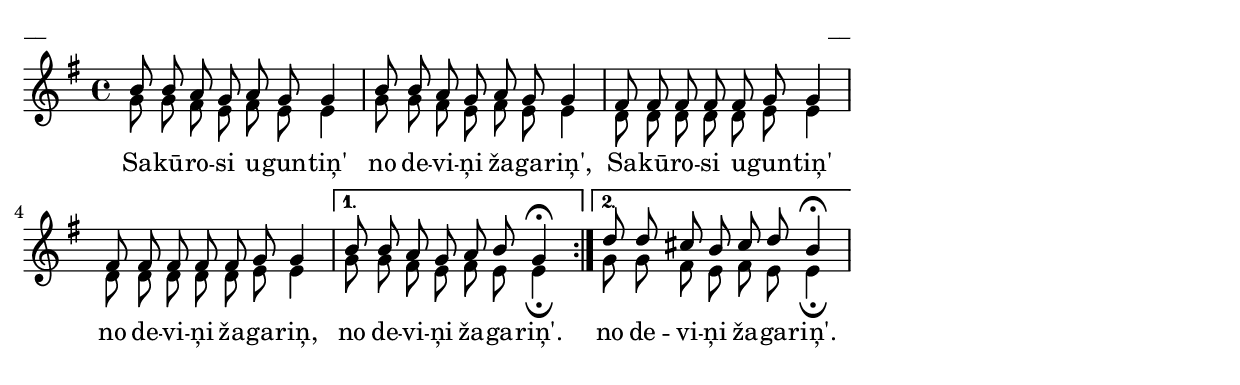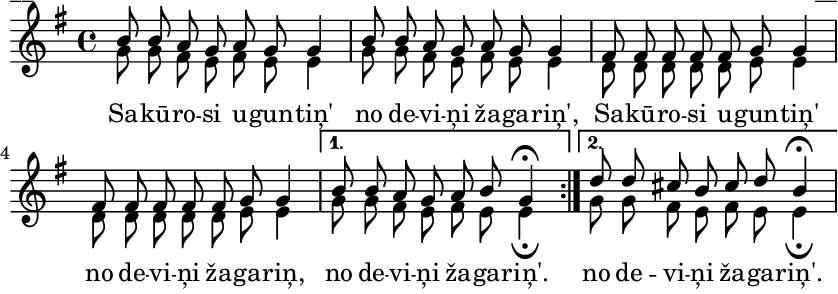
\version "2.13.18"
#(ly:set-option 'crop #t)

%\header {
%    title = "Es sakūru uguntiņu"
%}
\paper {
line-width = 14\cm
left-margin = 0.4\cm
between-system-padding = 0.1\cm
between-system-space = 0.1\cm
}
\layout {
indent = #0
ragged-last = ##f
}


voiceA = \transpose d e { \relative c' {
\clef "treble"
\key d \minor
\time 4/4
\repeat volta 2 {
f8 f e d e d d4 | f8 f e d e d d4 |
c8 c c c c d d4 | c8 c c c c d d4 
}
\alternative {
{f8 f e d e d d4\fermata } 
{f8 f e d e d d4\fermata }
}
} }

voiceB = \transpose d e { \relative c' {
\clef "treble"
\key d \minor
\time 4/4
\repeat volta 2 {
a'8 a g f g f f4 | a8 a g f g f f4 |
e8 e e e e f f4 | e8 e e e e f f4
}
\alternative {
{a8 a g f g a f4\fermata } 
{c'8 c b a b c a4\fermata }
}
} }


lyricA = \lyricmode {
Sa -- kū -- ro -- si u -- gun -- tiņ' no de -- vi -- ņi ža -- ga -- riņ',
Sa -- kū -- ro -- si u -- gun -- tiņ' no de -- vi -- ņi ža -- ga -- riņ,
no de -- vi -- ņi ža -- ga -- riņ'.
no de -- vi -- ņi ža -- ga -- riņ'.
}



fullScore = <<
\new Staff {
<<
\new Voice = "voiceA" { \voiceTwo \autoBeamOff \voiceA }
\new Lyrics \lyricsto "voiceA" \lyricA
\new Voice = "voiceB" { \voiceOne \autoBeamOff \voiceB }
>>
}
>>

\score {
\fullScore
\header { piece = "__" opus = "__" }
}
\markup { \with-color #(x11-color 'white) \sans \smaller "__" }
\score {
\unfoldRepeats
\fullScore
\midi {
\context { \Staff \remove "Staff_performer" }
\context { \Voice \consists "Staff_performer" }
}
}



